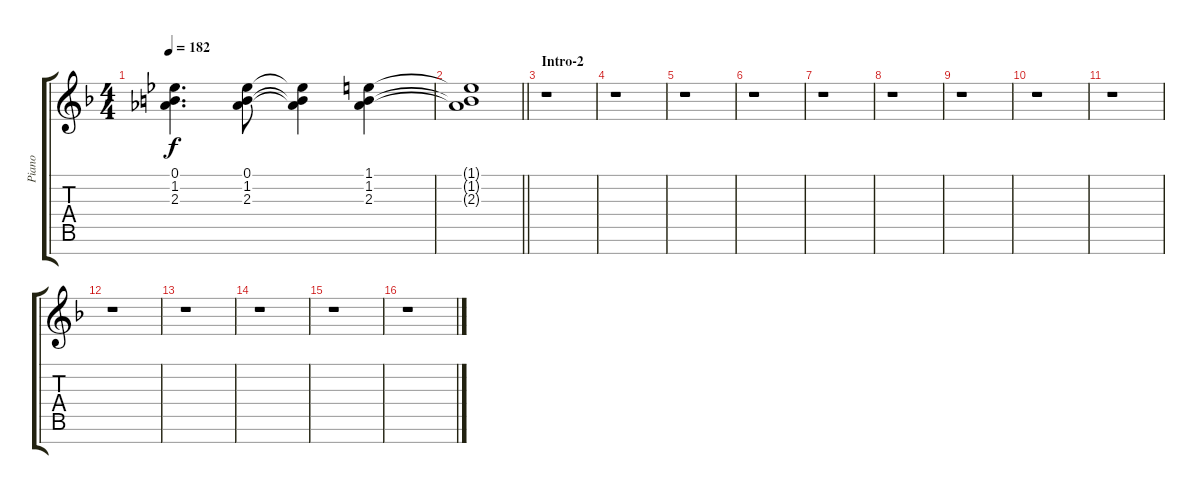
\track ("Piano" "Piano") {instrument acousticgrandpiano}
\staff {score tabs}
\tuning (Eb5 Bb4 Gb4 Db4 Ab3 Eb3 Bb2) {hide}
\ts (4 4)
\tempo 182
\clef g2
\ks f
(0.1 1.2 2.3).4{d dy f} (0.1 1.2 2.3).8 (0.1{t} 1.2{t} 2.3{t}).4 (1.1 1.2 2.3).4 |
\barLineRight lightlight
(1.1{t} 1.2{t} 2.3{t}).1 |
\section ("" "Intro-2")
r.1 |
r.1 |
r.1 |
r.1 |
r.1 |
r.1 |
r.1 |
r.1 |
r.1 |
r.1 |
r.1 |
r.1 |
r.1 |
r.1
